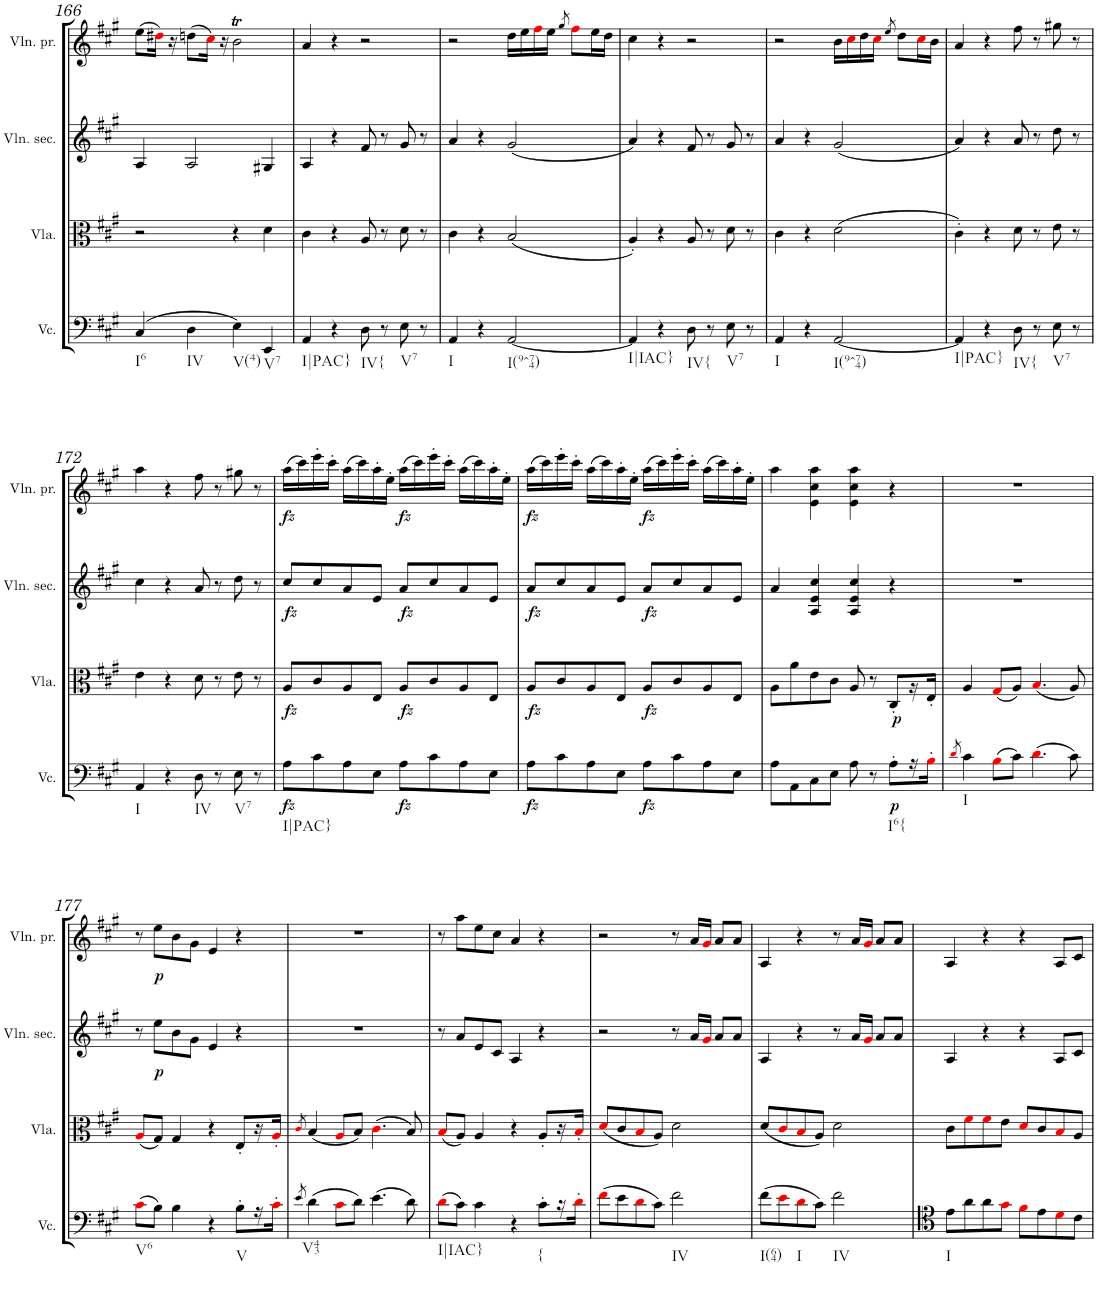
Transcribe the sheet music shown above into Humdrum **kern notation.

**kern	**dynam	**kern	**dynam	**kern	**dynam	**kern	**dynam
*part4	*part4	*part3	*part3	*part2	*part2	*part1	*part1
*staff4	*staff4	*staff3	*staff3	*staff2	*staff2	*staff1	*staff1
*I"Violoncelle	*	*I"Viola	*	*I"Violino secondo	*	*I"Violino primo	*
*I'Vc.	*	*I'Vla.	*	*I'Vln. sec.	*	*I'Vln. pr.	*
!!LO:PB:g=z
*clefF4	*	*clefC3	*	*clefG2	*	*clefG2	*
*k[f#c#g#]	*	*k[f#c#g#]	*	*k[f#c#g#]	*	*k[f#c#g#]	*
*A:	*	*A:	*	*A:	*	*A:	*
*M4/4	*	*M4/4	*	*M4/4	*	*M4/4	*
*met(c)	*	*met(c)	*	*met(c)	*	*met(c)	*
=166	=166	=166	=166	=166	=166	=166	=166
!LO:TX:b:t=I6	!	!	!	!	!	!	!
(>4C#/	.	2r	.	4A/	.	(>8ee\L	.
.	.	.	.	.	.	16dd#Xi\Jk)	.
.	.	.	.	.	.	16r	.
!LO:TX:b:t=IV	!	!	!	!	!	!	!
4D\	.	.	.	2A/	.	(>8ddn\L	.
.	.	.	.	.	.	16cc#i\Jk)	.
.	.	.	.	.	.	16r	.
!LO:TX:b:t=V(4)	!	!	!	!	!	!	!
4E\)	.	4r	.	.	.	2bT\	.
!LO:TX:b:t=V7	!	!	!	!	!	!	!
4EE/	.	4d\	.	4G#X/	.	.	.
=167	=167	=167	=167	=167	=167	=167	=167
!LO:TX:b:t=I|PAC}	!	!	!	!	!	!	!
4AA/	.	4c#\	.	4A/	.	4a/	.
4r	.	4r	.	4r	.	4r	.
!LO:TX:b:t=IV{	!	!	!	!	!	!	!
8D\	.	8A/	.	8f#/	.	2r	.
8r	.	8r	.	8r	.	.	.
!LO:TX:b:t=V7	!	!	!	!	!	!	!
8E\	.	8d\	.	8g#/	.	.	.
8r	.	8r	.	8r	.	.	.
=168	=168	=168	=168	=168	=168	=168	=168
!LO:TX:b:t=I	!	!	!	!	!	!	!
4AA/	.	4c#\	.	4a/	.	2r	.
4r	.	4r	.	4r	.	.	.
!LO:TX:b:t=I(9^74)	!	!	!	!	!	!	!
[2AA/	.	(<2B/	.	(<2g#/	.	16dd\LL	.
.	.	.	.	.	.	16ee\	.
.	.	.	.	.	.	16ff#i\	.
.	.	.	.	.	.	16ee\JJ	.
.	.	.	.	.	.	8qgg#/	.
.	.	.	.	.	.	8ff#i\L	.
.	.	.	.	.	.	16ee\L	.
.	.	.	.	.	.	16dd\JJ	.
=169	=169	=169	=169	=169	=169	=169	=169
!LO:TX:b:t=I|IAC}	!	!	!	!	!	!	!
4AA/]	.	4A'/)	.	4a/)	.	4cc#\	.
4r	.	4r	.	4r	.	4r	.
!LO:TX:b:t=IV{	!	!	!	!	!	!	!
8D\	.	8A/	.	8f#/	.	2r	.
8r	.	8r	.	8r	.	.	.
!LO:TX:b:t=V7	!	!	!	!	!	!	!
8E\	.	8d\	.	8g#/	.	.	.
8r	.	8r	.	8r	.	.	.
=170	=170	=170	=170	=170	=170	=170	=170
!LO:TX:b:t=I	!	!	!	!	!	!	!
4AA/	.	4c#\	.	4a/	.	2r	.
4r	.	4r	.	4r	.	.	.
!LO:TX:b:t=I(9^74)	!	!	!	!	!	!	!
[2AA/	.	(>2d\	.	(<2g#/	.	16b\LL	.
.	.	.	.	.	.	16cc#i\	.
.	.	.	.	.	.	16dd\	.
.	.	.	.	.	.	16cc#i\JJ	.
.	.	.	.	.	.	8qee/	.
.	.	.	.	.	.	8dd\L	.
.	.	.	.	.	.	16cc#i\L	.
.	.	.	.	.	.	16b\JJ	.
=171	=171	=171	=171	=171	=171	=171	=171
!LO:TX:b:t=I|PAC}	!	!	!	!	!	!	!
4AA/]	.	4c#'\)	.	4a/)	.	4a/	.
4r	.	4r	.	4r	.	4r	.
!LO:TX:b:t=IV{	!	!	!	!	!	!	!
8D\	.	8d\	.	8a/	.	8ff#\	.
8r	.	8r	.	8r	.	8r	.
!LO:TX:b:t=V7	!	!	!	!	!	!	!
8E\	.	8e\	.	8dd\	.	8gg#X\	.
8r	.	8r	.	8r	.	8r	.
!!LO:LB:g=z
=172	=172	=172	=172	=172	=172	=172	=172
!LO:TX:b:t=I	!	!	!	!	!	!	!
4AA/	.	4e\	.	4cc#\	.	4aa\	.
4r	.	4r	.	4r	.	4r	.
!LO:TX:b:t=IV	!	!	!	!	!	!	!
8D\	.	8d\	.	8a/	.	8ff#\	.
8r	.	8r	.	8r	.	8r	.
!LO:TX:b:t=V7	!	!	!	!	!	!	!
8E\	.	8e\	.	8dd\	.	8gg#X\	.
8r	.	8r	.	8r	.	8r	.
=173	=173	=173	=173	=173	=173	=173	=173
!LO:TX:b:t=I|PAC}	!	!	!	!	!	!	!
!	!LO:DY:b	!	!LO:DY:b	!	!LO:DY:b	!	!LO:DY:b
8A\L	fz	8A/L	fz	8cc#/L	fz	(>16aa\LL	fz
.	.	.	.	.	.	16ccc#\)	.
8c#\	.	8c#/	.	8cc#/	.	16eee'\	.
.	.	.	.	.	.	16ccc#'\JJ	.
8A\	.	8A/	.	8a/	.	(>16aa\LL	.
.	.	.	.	.	.	16ccc#\)	.
8E\J	.	8E/J	.	8e/J	.	16aa'\	.
.	.	.	.	.	.	16ee'\JJ	.
!	!LO:DY:b	!	!LO:DY:b	!	!LO:DY:b	!	!LO:DY:b
8A\L	fz	8A/L	fz	8a/L	fz	(>16aa\LL	fz
.	.	.	.	.	.	16ccc#\)	.
8c#\	.	8c#/	.	8cc#/	.	16eee'\	.
.	.	.	.	.	.	16ccc#'\JJ	.
8A\	.	8A/	.	8a/	.	(>16aa\LL	.
.	.	.	.	.	.	16ccc#\)	.
8E\J	.	8E/J	.	8e/J	.	16aa'\	.
.	.	.	.	.	.	16ee'\JJ	.
=174	=174	=174	=174	=174	=174	=174	=174
!	!LO:DY:b	!	!LO:DY:b	!	!LO:DY:b	!	!LO:DY:b
8A\L	fz	8A/L	fz	8a/L	fz	(>16aa\LL	fz
.	.	.	.	.	.	16ccc#\)	.
8c#\	.	8c#/	.	8cc#/	.	16eee'\	.
.	.	.	.	.	.	16ccc#'\JJ	.
8A\	.	8A/	.	8a/	.	(>16aa\LL	.
.	.	.	.	.	.	16ccc#\)	.
8E\J	.	8E/J	.	8e/J	.	16aa'\	.
.	.	.	.	.	.	16ee'\JJ	.
!	!LO:DY:b	!	!LO:DY:b	!	!LO:DY:b	!	!LO:DY:b
8A\L	fz	8A/L	fz	8a/L	fz	(>16aa\LL	fz
.	.	.	.	.	.	16ccc#\)	.
8c#\	.	8c#/	.	8cc#/	.	16eee'\	.
.	.	.	.	.	.	16ccc#'\JJ	.
8A\	.	8A/	.	8a/	.	(>16aa\LL	.
.	.	.	.	.	.	16ccc#\)	.
8E\J	.	8E/J	.	8e/J	.	16aa'\	.
.	.	.	.	.	.	16ee'\JJ	.
=175	=175	=175	=175	=175	=175	=175	=175
8A\L	.	8A\L	.	4a/	.	4aa\	.
8AA\	.	8a\	.	.	.	.	.
8C#\	.	8e\	.	4A/ 4e/ 4cc#/	.	4e\ 4cc#\ 4aa\	.
8E\J	.	8c#\J	.	.	.	.	.
8A\	.	8A/	.	4A/ 4e/ 4cc#/	.	4e\ 4cc#\ 4aa\	.
8r	.	8r	.	.	.	.	.
!LO:TX:b:t=I6{	!	!	!	!	!	!	!
!	!LO:DY:b	!	!LO:DY:b	!	!	!	!
8A'\L	p	8C#'/L	p	4r	.	4r	.
16r	.	16r	.	.	.	.	.
16B'i\JJ	.	16E'/JJ	.	.	.	.	.
=176	=176	=176	=176	=176	=176	=176	=176
8qdi/	.	.	.	.	.	.	.
!LO:TX:b:t=I	!	!	!	!	!	!	!
4c#\	.	4A/	.	1r	.	1r	.
(>8Bi\L	.	(<8G#i/L	.	.	.	.	.
8c#\J)	.	8A/J)	.	.	.	.	.
(>4.di\	.	(<4.Bi/	.	.	.	.	.
8c#\)	.	8A/)	.	.	.	.	.
!!LO:LB:g=z
=177	=177	=177	=177	=177	=177	=177	=177
!LO:TX:b:t=V6	!	!	!	!	!	!	!
(>8c#i\L	.	(<8Ai/L	.	8r	.	8r	.
!	!	!	!	!	!LO:DY:b	!	!LO:DY:b
8B\J)	.	8G#/J)	.	8ee\L	p	8ee\L	p
4B\	.	4G#/	.	8b\	.	8b\	.
.	.	.	.	8g#\J	.	8g#\J	.
4r	.	4r	.	4e/	.	4e/	.
!LO:TX:b:t=V	!	!	!	!	!	!	!
8B'\L	.	8E'/L	.	4r	.	4r	.
16r	.	16r	.	.	.	.	.
16c#'i\JJ	.	16A'i/JJ	.	.	.	.	.
=178	=178	=178	=178	=178	=178	=178	=178
8qe/	.	8qc#i/	.	.	.	.	.
!LO:TX:b:t=V43	!	!	!	!	!	!	!
(>4d\	.	(<4B/	.	1r	.	1r	.
8c#i\L	.	8Ai/L	.	.	.	.	.
8d\J)	.	8B/J)	.	.	.	.	.
(>4.e\	.	(>4.c#i\	.	.	.	.	.
8d\)	.	8B/)	.	.	.	.	.
=179	=179	=179	=179	=179	=179	=179	=179
!LO:TX:b:t=I|IAC}	!	!	!	!	!	!	!
(>8di\L	.	(<8Bi/L	.	8r	.	8r	.
8c#\J)	.	8A/J)	.	8a/L	.	8aa\L	.
4c#\	.	4A/	.	8e/	.	8ee\	.
.	.	.	.	8c#/J	.	8cc#\J	.
4r	.	4r	.	4A/	.	4a/	.
!LO:TX:b:t={	!	!	!	!	!	!	!
8c#'\L	.	8A'/L	.	4r	.	4r	.
16r	.	16r	.	.	.	.	.
16d'i\JJ	.	16B'i/JJ	.	.	.	.	.
=180	=180	=180	=180	=180	=180	=180	=180
(>8f#i\L	.	(<8di/L	.	2r	.	2r	.
8e\	.	8c#/	.	.	.	.	.
8di\	.	8Bi/	.	.	.	.	.
8c#\J)	.	8A/J)	.	.	.	.	.
!LO:TX:b:t=IV	!	!	!	!	!	!	!
2f#\	.	2d\	.	8r	.	8r	.
.	.	.	.	16a/LL	.	16a/LL	.
.	.	.	.	16g#i/JJ	.	16g#i/JJ	.
.	.	.	.	8a/L	.	8a/L	.
.	.	.	.	8a/J	.	8a/J	.
=181	=181	=181	=181	=181	=181	=181	=181
!LO:TX:b:t=I(64)	!	!	!	!	!	!	!
(>8f#\L	.	(<8d/L	.	4A/	.	4A/	.
8ei\	.	8c#i/	.	.	.	.	.
!LO:TX:b:t=I	!	!	!	!	!	!	!
8di\	.	8Bi/	.	4r	.	4r	.
8c#\J)	.	8A/J)	.	.	.	.	.
!LO:TX:b:t=IV	!	!	!	!	!	!	!
2f#\	.	2d\	.	8r	.	8r	.
.	.	.	.	16a/LL	.	16a/LL	.
.	.	.	.	16g#i/JJ	.	16g#i/JJ	.
.	.	.	.	8a/L	.	8a/L	.
.	.	.	.	8a/J	.	8a/J	.
=182	=182	=182	=182	=182	=182	=182	=182
!LO:TX:b:t=I	!	!	!	!	!	!	!
8e\L	.	8c#\L	.	4A/	.	4A/	.
8a\	.	8f#i\	.	.	.	.	.
8a\	.	8f#i\	.	4r	.	4r	.
8g#i\J	.	8e\J	.	.	.	.	.
8f#i\L	.	8di/L	.	4r	.	4r	.
8e\	.	8c#/	.	.	.	.	.
8di\	.	8Bi/	.	8A/L	.	8A/L	.
8c#\J	.	8A/J	.	8c#/J	.	8c#/J	.
=	=	=	=	=	=	=	=
*-	*-	*-	*-	*-	*-	*-	*-
